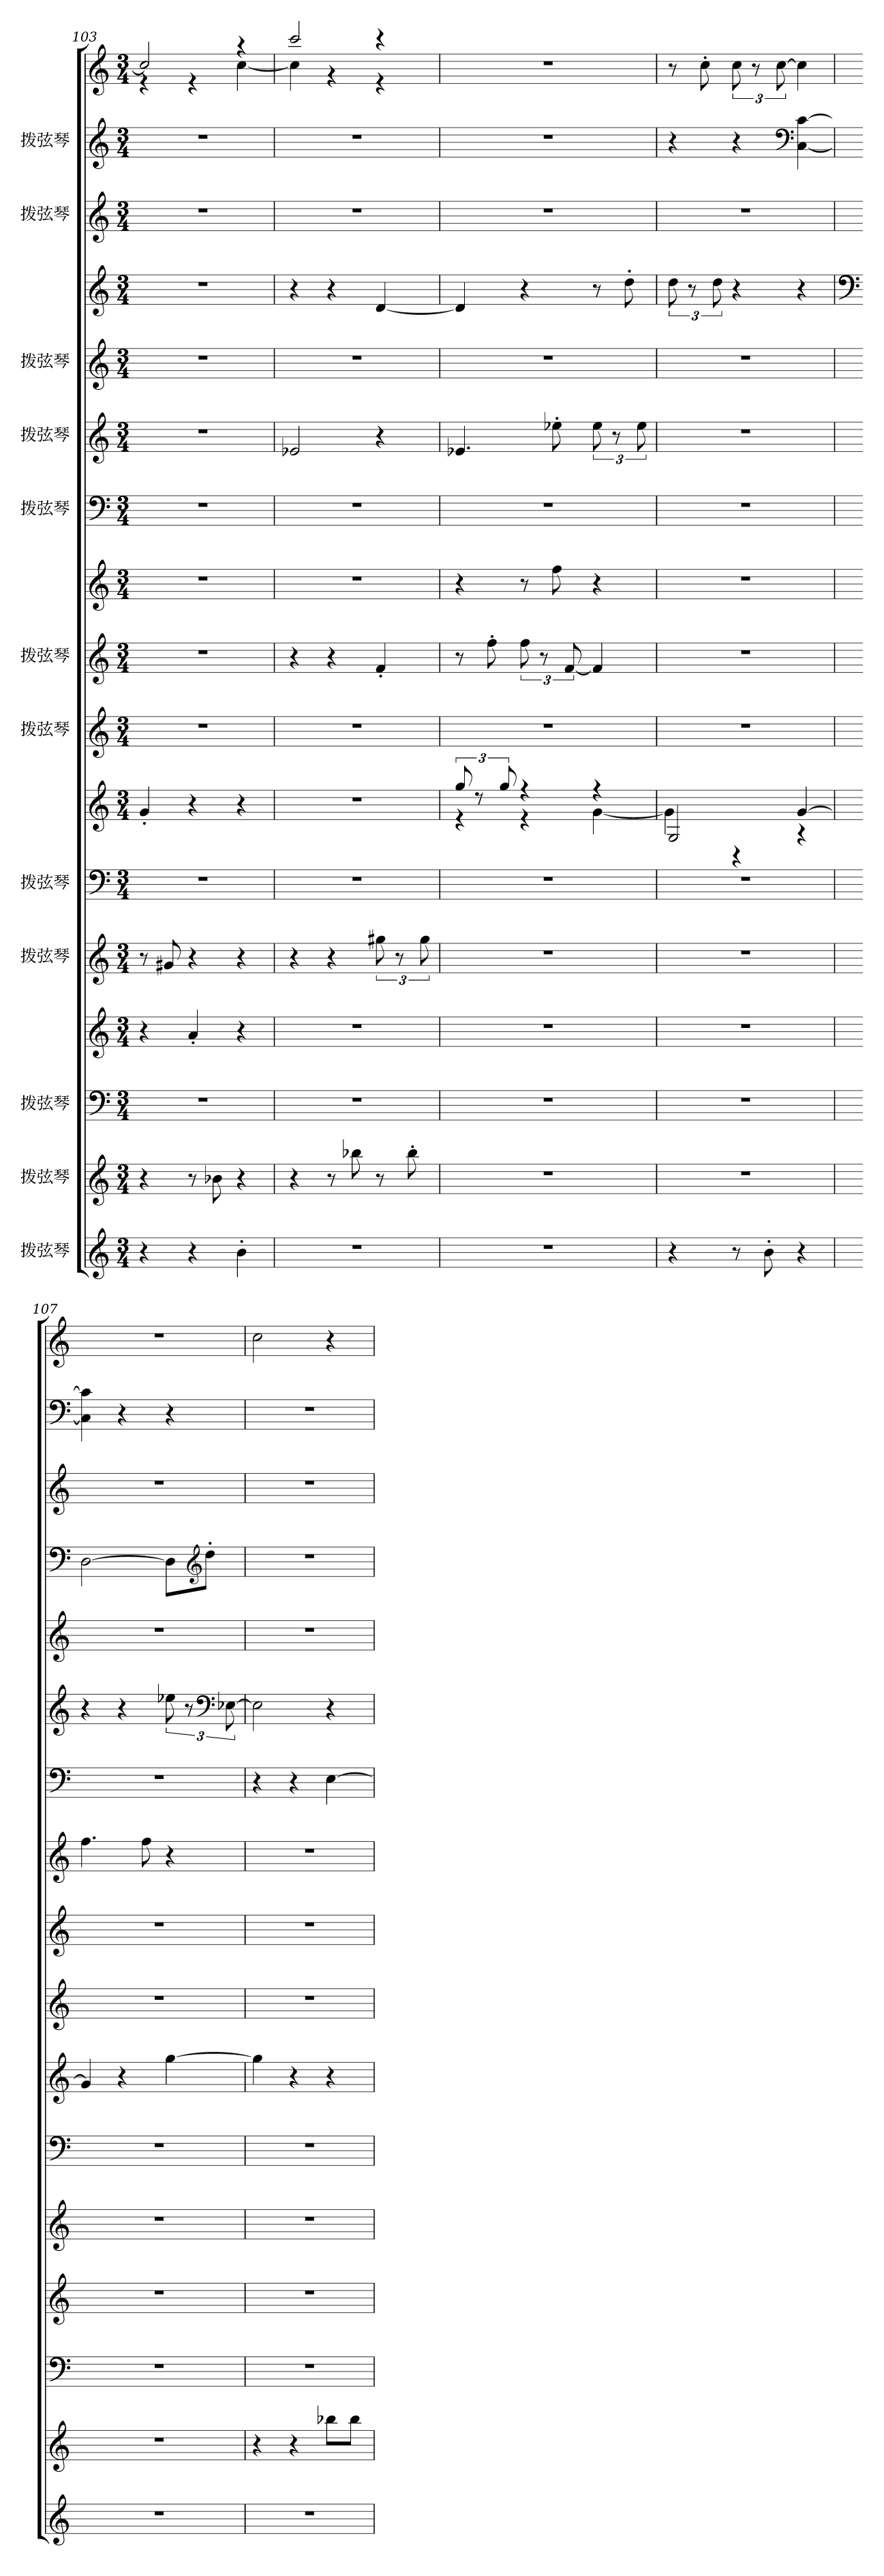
**kern	**kern	**kern	**kern	**kern	**kern	**kern	**kern	**kern	**kern	**kern	**kern	**kern	**kern	**kern	**kern	**kern
*part12	*part11	*part10	*part10	*part9	*part8	*part8	*part7	*part6	*part6	*part5	*part4	*part3	*part3	*part2	*part1	*part1
*staff17	*staff16	*staff15	*staff14	*staff13	*staff12	*staff11	*staff10	*staff9	*staff8	*staff7	*staff6	*staff5	*staff4	*staff3	*staff2	*staff1
*I"拨弦琴	*I"拨弦琴	*I"拨弦琴	*	*I"拨弦琴	*I"拨弦琴	*	*I"拨弦琴	*I"拨弦琴	*	*I"拨弦琴	*I"拨弦琴	*I"拨弦琴	*	*I"拨弦琴	*I"拨弦琴	*
!!LO:PB:g=z
*clefG2	*clefG2	*clefF4	*clefG2	*clefG2	*clefF4	*clefG2	*clefG2	*clefG2	*clefG2	*clefF4	*clefG2	*clefG2	*clefG2	*clefG2	*clefG2	*clefG2
*k[]	*k[]	*k[]	*k[]	*k[]	*k[]	*k[]	*k[]	*k[]	*k[]	*k[]	*k[]	*k[]	*k[]	*k[]	*k[]	*k[]
*M3/4	*M3/4	*M3/4	*M3/4	*M3/4	*M3/4	*M3/4	*M3/4	*M3/4	*M3/4	*M3/4	*M3/4	*M3/4	*M3/4	*M3/4	*M3/4	*M3/4
=103	=103	=103	=103	=103	=103	=103	=103	=103	=103	=103	=103	=103	=103	=103	=103	=103
*	*	*	*	*	*	*	*	*	*	*	*	*	*	*	*	*^
4r	4r	2.r	4r	8r	2.r	4g'/	2.r	2.r	2.r	2.r	2.r	2.r	2.r	2.r	2.r	2cc/]	4r
.	.	.	.	8g#X/	.	.	.	.	.	.	.	.	.	.	.	.	.
4r	8r	.	4a'/	4r	.	4r	.	.	.	.	.	.	.	.	.	.	4r
.	8b-X\	.	.	.	.	.	.	.	.	.	.	.	.	.	.	.	.
4b'\	4r	.	4r	4r	.	4r	.	.	.	.	.	.	.	.	.	4r	[4cc\
=104	=104	=104	=104	=104	=104	=104	=104	=104	=104	=104	=104	=104	=104	=104	=104	=104	=104
2.r	4r	2.r	2.r	4r	2.r	2.r	2.r	4r	2.r	2.r	2e-X/	2.r	4r	2.r	2.r	2ccc/	4cc\]
.	8r	.	.	4r	.	.	.	4r	.	.	.	.	4r	.	.	.	4r
.	8bb-X\	.	.	.	.	.	.	.	.	.	.	.	.	.	.	.	.
.	8r	.	.	12gg#X\	.	.	.	4f'/	.	.	4r	.	[4d/	.	.	4r	4r
.	.	.	.	12r	.	.	.	.	.	.	.	.	.	.	.	.	.
.	8bb-'\	.	.	.	.	.	.	.	.	.	.	.	.	.	.	.	.
.	.	.	.	12gg#\	.	.	.	.	.	.	.	.	.	.	.	.	.
*	*	*	*	*	*	*	*	*	*	*	*	*	*	*	*	*v	*v
=105	=105	=105	=105	=105	=105	=105	=105	=105	=105	=105	=105	=105	=105	=105	=105	=105
*	*	*	*	*	*	*^	*	*	*	*	*	*	*	*	*	*
2.r	2.r	2.r	2.r	2.r	2.r	12gg/	4r	2.r	8r	4r	2.r	4.e-X/	2.r	4d/]	2.r	2.r	2.r
.	.	.	.	.	.	12r	.	.	.	.	.	.	.	.	.	.	.
.	.	.	.	.	.	.	.	.	8ff'\	.	.	.	.	.	.	.	.
.	.	.	.	.	.	12gg/	.	.	.	.	.	.	.	.	.	.	.
.	.	.	.	.	.	4r	4r	.	12ff\	8r	.	.	.	4r	.	.	.
.	.	.	.	.	.	.	.	.	12r	.	.	.	.	.	.	.	.
.	.	.	.	.	.	.	.	.	.	8ff\	.	8ee-X'\	.	.	.	.	.
.	.	.	.	.	.	.	.	.	[12f/	.	.	.	.	.	.	.	.
.	.	.	.	.	.	4r	[4g\	.	4f/]	4r	.	12ee-\	.	8r	.	.	.
.	.	.	.	.	.	.	.	.	.	.	.	12r	.	.	.	.	.
.	.	.	.	.	.	.	.	.	.	.	.	.	.	8dd'\	.	.	.
.	.	.	.	.	.	.	.	.	.	.	.	12ee-\	.	.	.	.	.
=106	=106	=106	=106	=106	=106	=106	=106	=106	=106	=106	=106	=106	=106	=106	=106	=106	=106
4r	2.r	2.r	2.r	2.r	2.r	2G/	4g\]	2.r	2.r	2.r	2.r	2.r	2.r	12dd\	2.r	4r	8r
.	.	.	.	.	.	.	.	.	.	.	.	.	.	12r	.	.	.
.	.	.	.	.	.	.	.	.	.	.	.	.	.	.	.	.	8cc'\
.	.	.	.	.	.	.	.	.	.	.	.	.	.	12dd\	.	.	.
8r	.	.	.	.	.	.	4r	.	.	.	.	.	.	4r	.	4r	12cc\
.	.	.	.	.	.	.	.	.	.	.	.	.	.	.	.	.	12r
8b'\	.	.	.	.	.	.	.	.	.	.	.	.	.	.	.	.	.
.	.	.	.	.	.	.	.	.	.	.	.	.	.	.	.	.	[12cc\
*	*	*	*	*	*	*	*	*	*	*	*	*	*	*	*	*clefF4	*
4r	.	.	.	.	.	[4g/	4r	.	.	.	.	.	.	4r	.	[4C\ [4c\	4cc\]
*	*	*	*	*	*	*v	*v	*	*	*	*	*	*	*	*	*	*
!!LO:PB:g=z
=107	=107	=107	=107	=107	=107	=107	=107	=107	=107	=107	=107	=107	=107	=107	=107	=107
*	*	*	*	*	*	*	*	*	*	*	*	*	*clefF4	*	*	*
2.r	2.r	2.r	2.r	2.r	2.r	4g/]	2.r	2.r	4.ff\	2.r	4r	2.r	[2D\	2.r	4C\] 4c\]	2.r
.	.	.	.	.	.	4r	.	.	.	.	4r	.	.	.	4r	.
.	.	.	.	.	.	.	.	.	8ff\	.	.	.	.	.	.	.
.	.	.	.	.	.	[4gg\	.	.	4r	.	12ee-X\	.	8D\L]	.	4r	.
.	.	.	.	.	.	.	.	.	.	.	12r	.	.	.	.	.
*	*	*	*	*	*	*	*	*	*	*	*	*	*clefG2	*	*	*
.	.	.	.	.	.	.	.	.	.	.	.	.	8dd'\J	.	.	.
*	*	*	*	*	*	*	*	*	*	*	*clefF4	*	*	*	*	*
.	.	.	.	.	.	.	.	.	.	.	[12E-X\	.	.	.	.	.
=108	=108	=108	=108	=108	=108	=108	=108	=108	=108	=108	=108	=108	=108	=108	=108	=108
2.r	4r	2.r	2.r	2.r	2.r	4gg\]	2.r	2.r	2.r	4r	2E-\]	2.r	2.r	2.r	2.r	2cc\
.	4r	.	.	.	.	4r	.	.	.	4r	.	.	.	.	.	.
.	8bb-X\L	.	.	.	.	4r	.	.	.	[4E\	4r	.	.	.	.	4r
.	8bb-\J	.	.	.	.	.	.	.	.	.	.	.	.	.	.	.
=	=	=	=	=	=	=	=	=	=	=	=	=	=	=	=	=
*-	*-	*-	*-	*-	*-	*-	*-	*-	*-	*-	*-	*-	*-	*-	*-	*-
